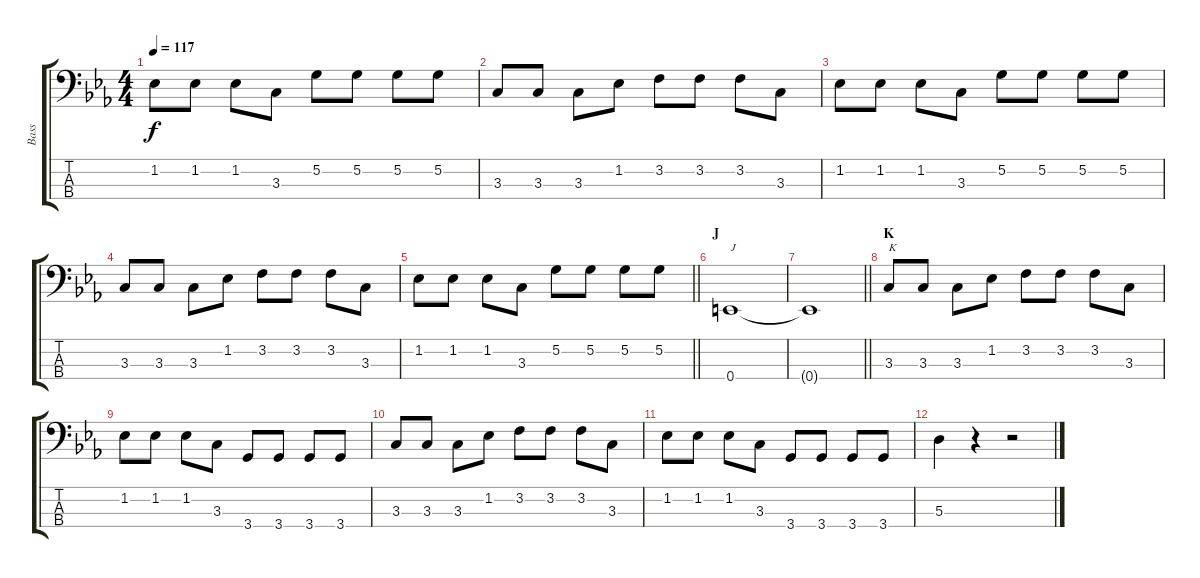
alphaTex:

\track ("Bass" "Bass") {instrument electricbasspick}
\staff {score tabs}
\tuning (G2 D2 A1 E1) {hide}
\ts (4 4)
\tempo 117
\clef f4
\ks eb
1.2.8{dy f} 1.2.8 1.2.8 3.3.8 5.2.8 5.2.8 5.2.8 5.2.8 |
3.3.8 3.3.8 3.3.8 1.2.8 3.2.8 3.2.8 3.2.8 3.3.8 |
1.2.8 1.2.8 1.2.8 3.3.8 5.2.8 5.2.8 5.2.8 5.2.8 |
3.3.8 3.3.8 3.3.8 1.2.8 3.2.8 3.2.8 3.2.8 3.3.8 |
\barLineRight lightlight
1.2.8 1.2.8 1.2.8 3.3.8 5.2.8 5.2.8 5.2.8 5.2.8 |
\section ("" "J")
0.4.1{txt "J"} |
\barLineRight lightlight
0.4{t}.1 |
\section ("" "K")
3.3.8{txt "K"} 3.3.8 3.3.8 1.2.8 3.2.8 3.2.8 3.2.8 3.3.8 |
1.2.8 1.2.8 1.2.8 3.3.8 3.4.8 3.4.8 3.4.8 3.4.8 |
3.3.8 3.3.8 3.3.8 1.2.8 3.2.8 3.2.8 3.2.8 3.3.8 |
1.2.8 1.2.8 1.2.8 3.3.8 3.4.8 3.4.8 3.4.8 3.4.8 |
5.3.4 r.4 r.2
